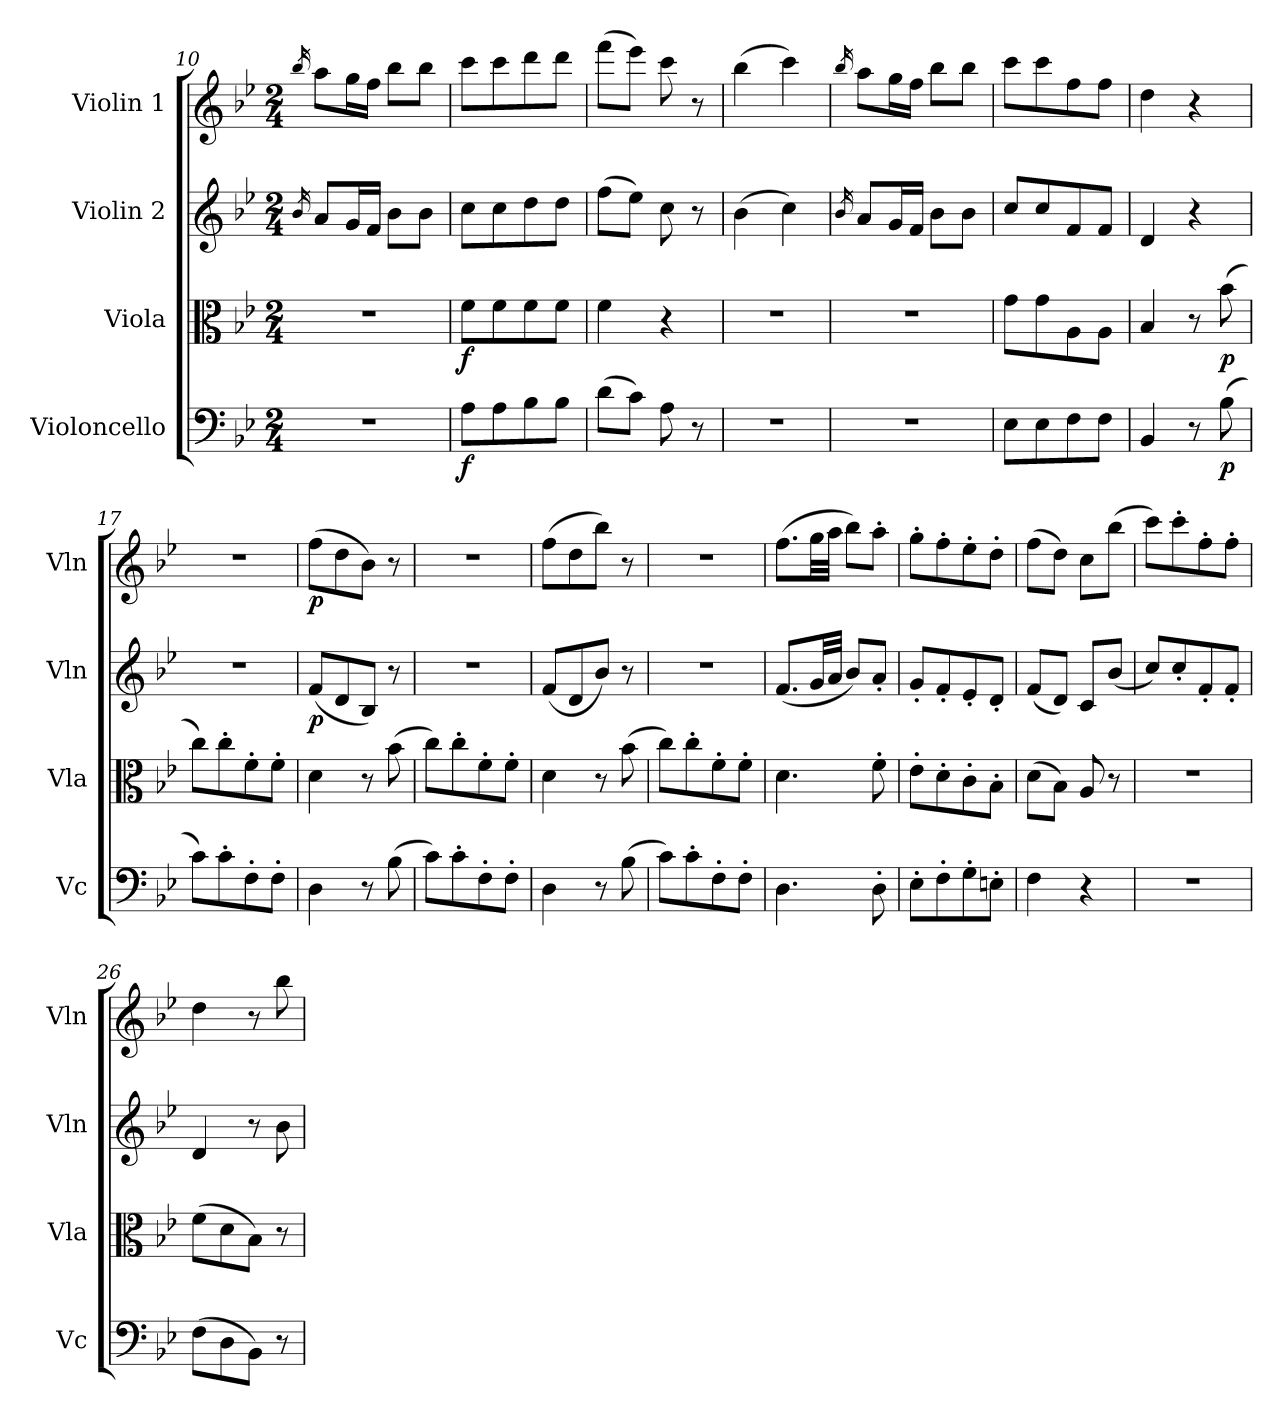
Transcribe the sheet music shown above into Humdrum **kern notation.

**kern	**dynam	**kern	**dynam	**kern	**dynam	**kern	**dynam
*part4	*part4	*part3	*part3	*part2	*part2	*part1	*part1
*staff4	*staff4	*staff3	*staff3	*staff2	*staff2	*staff1	*staff1
*I"Violoncello	*	*I"Viola	*	*I"Violin 2	*	*I"Violin 1	*
*I'Vc	*	*I'Vla	*	*I'Vln	*	*I'Vln	*
*clefF4	*	*clefC3	*	*clefG2	*	*clefG2	*
*k[b-e-]	*	*k[b-e-]	*	*k[b-e-]	*	*k[b-e-]	*
*M2/4	*	*M2/4	*	*M2/4	*	*M2/4	*
=10	=10	=10	=10	=10	=10	=10	=10
.	.	.	.	16qb-/	.	16qbb-/	.
2r	.	2r	.	8a/L	.	8aa\L	.
.	.	.	.	16g/L	.	16gg\L	.
.	.	.	.	16f/JJ	.	16ff\JJ	.
.	.	.	.	8b-\L	.	8bb-\L	.
.	.	.	.	8b-\J	.	8bb-\J	.
=11	=11	=11	=11	=11	=11	=11	=11
!	!LO:DY:b	!	!LO:DY:b	!	!	!	!
8A\L	f	8f\L	f	8cc\L	.	8ccc\L	.
8A\	.	8f\	.	8cc\	.	8ccc\	.
8B-\	.	8f\	.	8dd\	.	8ddd\	.
8B-\J	.	8f\J	.	8dd\J	.	8ddd\J	.
!!LO:LB:g=z
=12	=12	=12	=12	=12	=12	=12	=12
(8d\L	.	4f\	.	(8ff\L	.	(8fff\L	.
8c\J)	.	.	.	8ee-\J)	.	8eee-\J)	.
8A\	.	4r	.	8cc\	.	8ccc\	.
8r	.	.	.	8r	.	8r	.
=13	=13	=13	=13	=13	=13	=13	=13
2r	.	2r	.	(4b-\	.	(4bb-\	.
.	.	.	.	4cc\)	.	4ccc\)	.
=14	=14	=14	=14	=14	=14	=14	=14
.	.	.	.	16qb-/	.	16qbb-/	.
2r	.	2r	.	8a/L	.	8aa\L	.
.	.	.	.	16g/L	.	16gg\L	.
.	.	.	.	16f/JJ	.	16ff\JJ	.
.	.	.	.	8b-\L	.	8bb-\L	.
.	.	.	.	8b-\J	.	8bb-\J	.
!!LO:LB:g=z
=15	=15	=15	=15	=15	=15	=15	=15
8E-\L	.	8g\L	.	8cc/L	.	8ccc\L	.
8E-\	.	8g\	.	8cc/	.	8ccc\	.
8F\	.	8A\	.	8f/	.	8ff\	.
8F\J	.	8A\J	.	8f/J	.	8ff\J	.
=16	=16	=16	=16	=16	=16	=16	=16
4BB-/	.	4B-/	.	4d/	.	4dd\	.
8r	.	8r	.	4r	.	4r	.
!	!LO:DY:b	!	!LO:DY:b	!	!	!	!
(8B-\	p	(8b-\	p	.	.	.	.
=17	=17	=17	=17	=17	=17	=17	=17
8c\L)	.	8cc\L)	.	2r	.	2r	.
8c'\	.	8cc'\	.	.	.	.	.
8F'\	.	8f'\	.	.	.	.	.
8F'\J	.	8f'\J	.	.	.	.	.
=18	=18	=18	=18	=18	=18	=18	=18
!	!	!	!	!	!LO:DY:b	!	!LO:DY:b
4D\	.	4d\	.	(8f/L	p	(8ff\L	p
.	.	.	.	8d/	.	8dd\	.
8r	.	8r	.	8B-/J)	.	8b-\J)	.
(8B-\	.	(8b-\	.	8r	.	8r	.
=19	=19	=19	=19	=19	=19	=19	=19
8c\L)	.	8cc\L)	.	2r	.	2r	.
8c'\	.	8cc'\	.	.	.	.	.
8F'\	.	8f'\	.	.	.	.	.
8F'\J	.	8f'\J	.	.	.	.	.
=20	=20	=20	=20	=20	=20	=20	=20
4D\	.	4d\	.	(8f/L	.	(8ff\L	.
.	.	.	.	8d/	.	8dd\	.
8r	.	8r	.	8b-/J)	.	8bb-\J)	.
(8B-\	.	(8b-\	.	8r	.	8r	.
=21	=21	=21	=21	=21	=21	=21	=21
8c\L)	.	8cc\L)	.	2r	.	2r	.
8c'\	.	8cc'\	.	.	.	.	.
8F'\	.	8f'\	.	.	.	.	.
8F'\J	.	8f'\J	.	.	.	.	.
=22	=22	=22	=22	=22	=22	=22	=22
4.D\	.	4.d\	.	(8.f/L	.	(8.ff\L	.
.	.	.	.	32g/LL	.	32gg\LL	.
.	.	.	.	32a/JJJ	.	32aa\JJJ	.
.	.	.	.	8b-/L)	.	8bb-\L)	.
8D'\	.	8f'\	.	8a'/J	.	8aa'\J	.
=23	=23	=23	=23	=23	=23	=23	=23
8E-'\L	.	8e-'\L	.	8g'/L	.	8gg'\L	.
8F'\	.	8d'\	.	8f'/	.	8ff'\	.
8G'\	.	8c'\	.	8e-'/	.	8ee-'\	.
8En'\J	.	8B-'\J	.	8d'/J	.	8dd'\J	.
=24	=24	=24	=24	=24	=24	=24	=24
4F\	.	(8d\L	.	(8f/L	.	(8ff\L	.
.	.	8B-\J)	.	8d/J)	.	8dd\J)	.
4r	.	8A/	.	8c/L	.	8cc\L	.
.	.	8r	.	(8b-/J	.	(8bb-\J	.
=25	=25	=25	=25	=25	=25	=25	=25
2r	.	2r	.	8cc/L)	.	8ccc\L)	.
.	.	.	.	8cc'/	.	8ccc'\	.
.	.	.	.	8f'/	.	8ff'\	.
.	.	.	.	8f'/J	.	8ff'\J	.
!!LO:LB:g=z
=26	=26	=26	=26	=26	=26	=26	=26
(8F\L	.	(8f\L	.	4d/	.	4dd\	.
8D\	.	8d\	.	.	.	.	.
8BB-\J)	.	8B-\J)	.	8r	.	8r	.
8r	.	8r	.	8b-\	.	8bb-\	.
=	=	=	=	=	=	=	=
*-	*-	*-	*-	*-	*-	*-	*-
